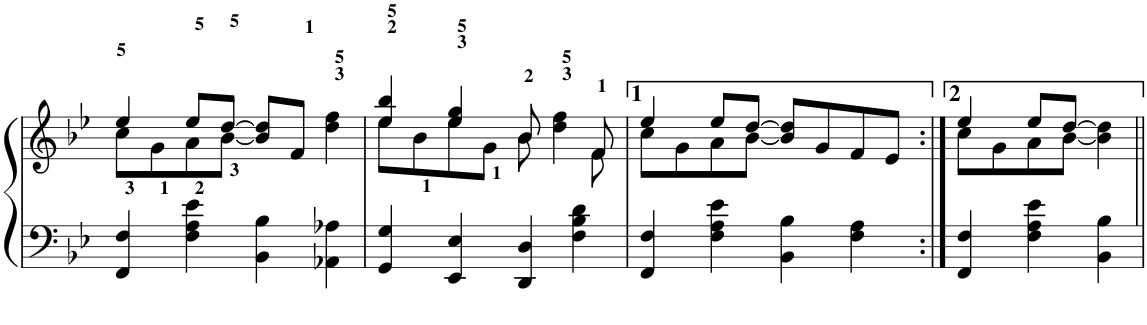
**kern	**kern
*part1	*part1
*staff2	*staff1
*I"Piano	*
*I'Pno.	*
!!LO:PB:g=z
*clefF4	*clefG2
*k[b-e-]	*k[b-e-]
*B-:	*B-:
*M4/4	*M4/4
*met(c)	*met(c)
=18	=18
*	*^
4FF/ 4F/	4ee-/	8cc\L
.	.	8g\
4F\ 4A\ 4e-\	8ee-/L	8a\
.	[8dd/J	[8b-\J
4BB-\ 4B-\	8b-/] 8dd/]L	2ryy
.	8f/J	.
4AA-X\ 4A-X\	4dd\ 4ff\	.
=19	=19	=19
4GG/ 4G/	4ee-/ 4bb-/	8ee-\L
.	.	8b-\
4EE-/ 4E-/	4ee-/ 4gg/	8ee-\
.	.	8g\J
4DD/ 4D/	8b-/	8b-\
.	4dd\ 4ff\	8ryy
4F\ 4B-\ 4d\	.	8ryy
.	8f/	8f\
=20	=20	=20
4FF/ 4F/	4ee-/	8cc\L
.	.	8g\
4F\ 4A\ 4e-\	8ee-/L	8a\
.	[8dd/J	[8b-\J
4BB-\ 4B-\	8b-/] 8dd/]L	2ryy
.	8g/	.
4F\ 4A\	8f/	.
.	8e-/J	.
=21:|!	=21:|!	=21:|!
4FF/ 4F/	4ee-/	8cc\L
.	.	8g\
4F\ 4A\ 4e-\	8ee-/L	8a\
.	[8dd/J	[8b-\J
4BB-\ 4B-\	4b-\] 4dd\]	4ryy
*	*v	*v
=||	=||
*-	*-
